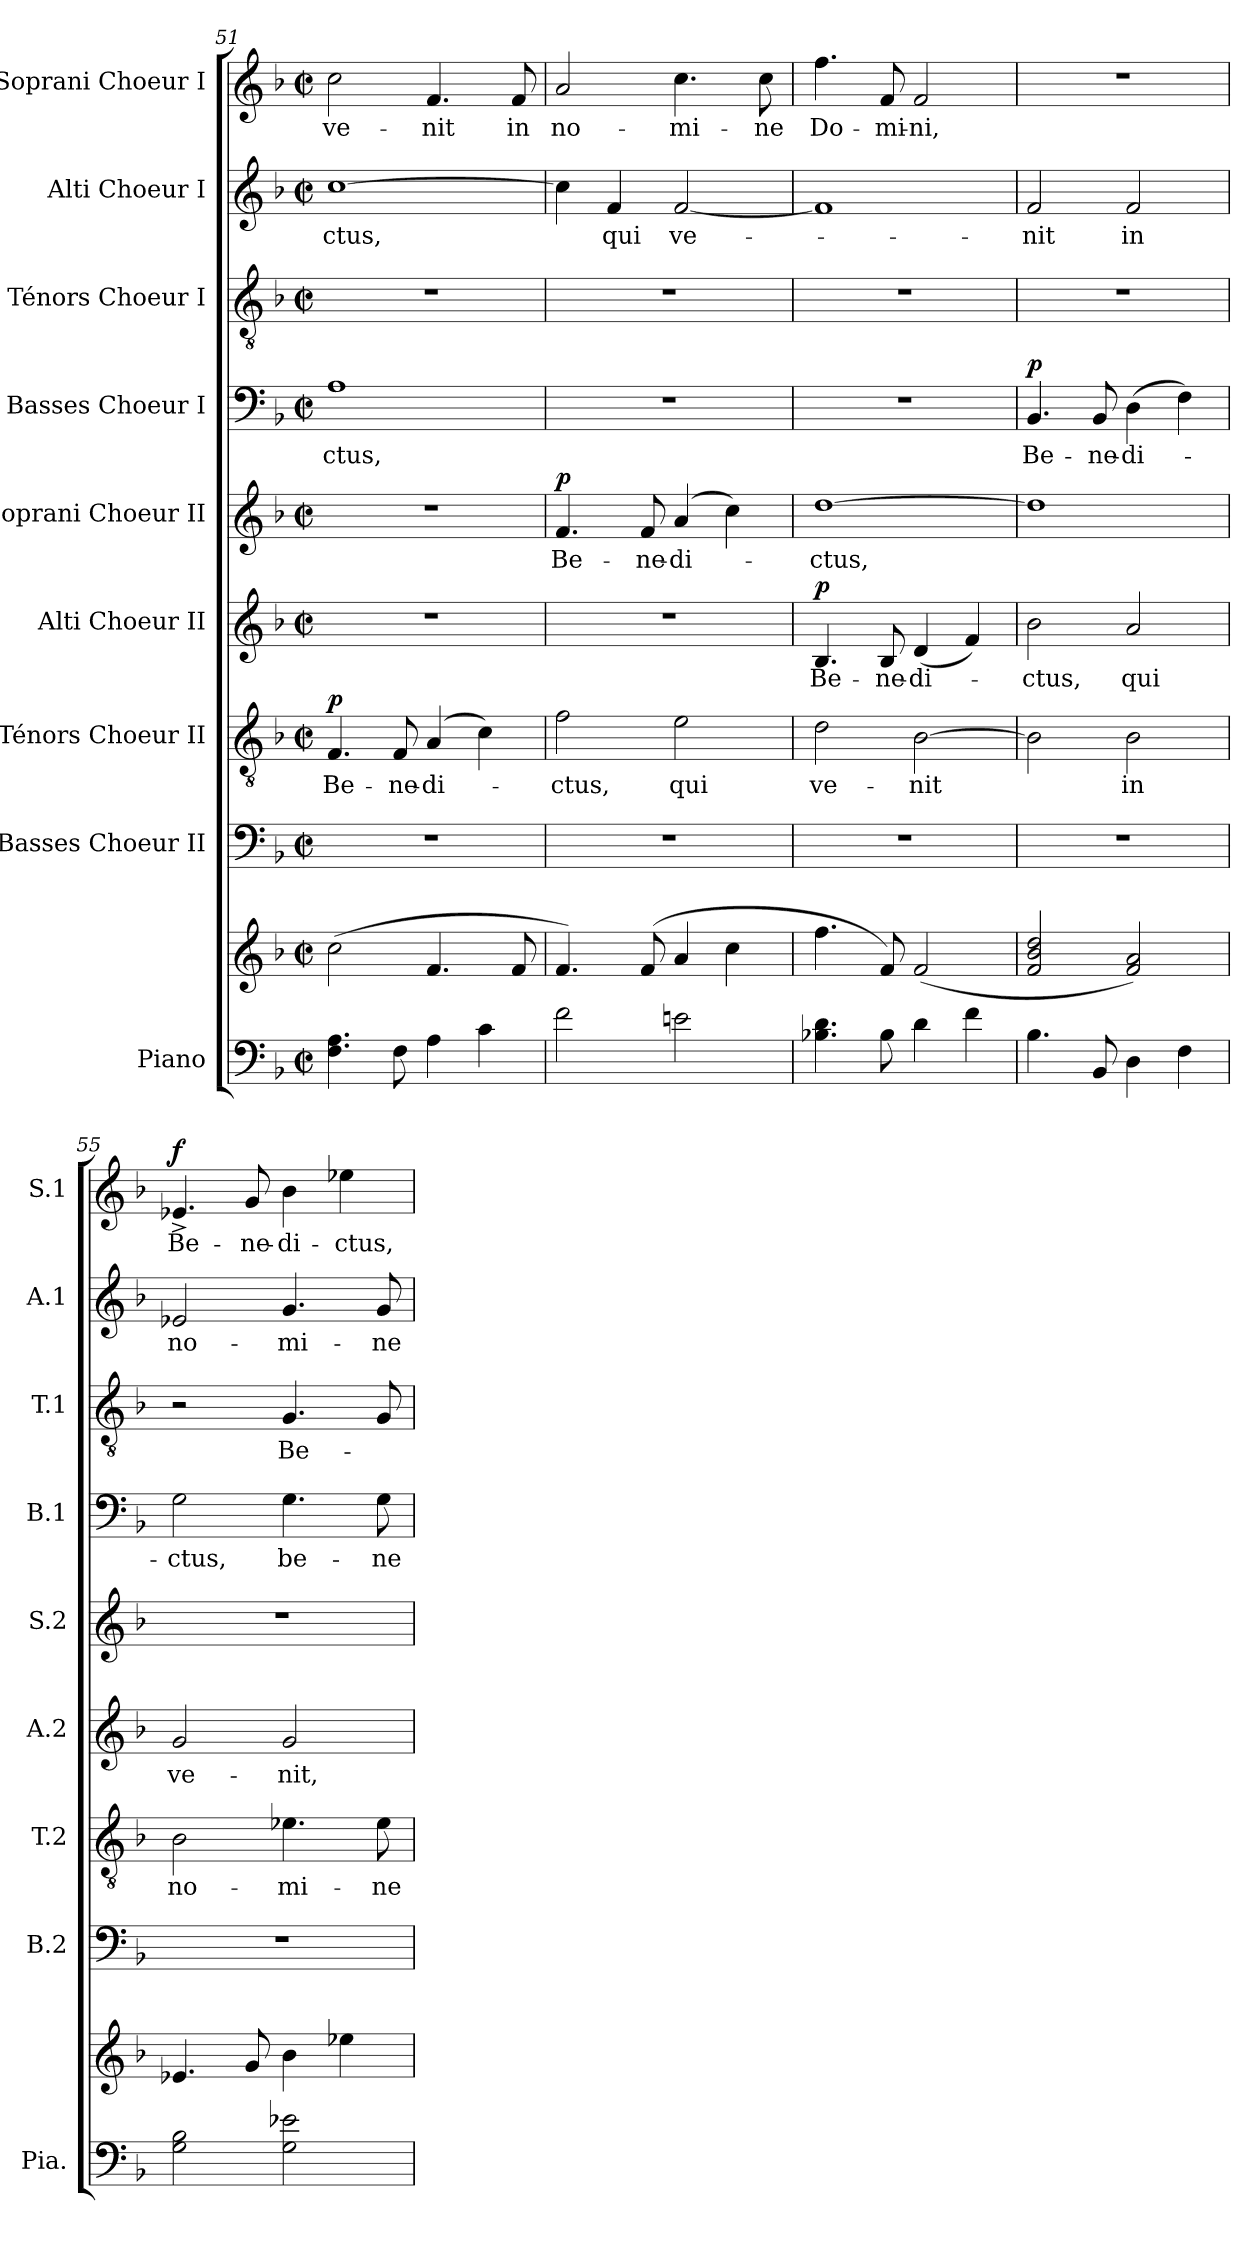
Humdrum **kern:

**kern	**kern	**kern	**kern	**text	**dynam	**kern	**text	**dynam	**kern	**text	**dynam	**kern	**text	**dynam	**kern	**text	**kern	**text	**kern	**text	**dynam
*part9	*part9	*part8	*part7	*part7	*part7	*part6	*part6	*part6	*part5	*part5	*part5	*part4	*part4	*part4	*part3	*part3	*part2	*part2	*part1	*part1	*part1
*staff10	*staff9	*staff8	*staff7	*staff7	*staff7	*staff6	*staff6	*staff6	*staff5	*staff5	*staff5	*staff4	*staff4	*staff4	*staff3	*staff3	*staff2	*staff2	*staff1	*staff1	*staff1
*I"Piano	*	*I"Basses Choeur II	*I"Ténors Choeur II	*	*	*I"Alti Choeur II	*	*	*I"Soprani Choeur II	*	*	*I"Basses Choeur I	*	*	*I"Ténors Choeur I	*	*I"Alti Choeur I	*	*I"Soprani Choeur I	*	*
*I'Pia.	*	*I'B.2	*I'T.2	*	*	*I'A.2	*	*	*I'S.2	*	*	*I'B.1	*	*	*I'T.1	*	*I'A.1	*	*I'S.1	*	*
*clefF4	*clefG2	*clefF4	*clefGv2	*	*	*clefG2	*	*	*clefG2	*	*	*clefF4	*	*	*clefGv2	*	*clefG2	*	*clefG2	*	*
*k[b-]	*k[b-]	*k[b-]	*k[b-]	*	*	*k[b-]	*	*	*k[b-]	*	*	*k[b-]	*	*	*k[b-]	*	*k[b-]	*	*k[b-]	*	*
*M2/2	*M2/2	*M2/2	*M2/2	*	*	*M2/2	*	*	*M2/2	*	*	*M2/2	*	*	*M2/2	*	*M2/2	*	*M2/2	*	*
*met(c|)	*met(c|)	*met(c|)	*met(c|)	*	*	*met(c|)	*	*	*met(c|)	*	*	*met(c|)	*	*	*met(c|)	*	*met(c|)	*	*met(c|)	*	*
=51	=51	=51	=51	=51	=51	=51	=51	=51	=51	=51	=51	=51	=51	=51	=51	=51	=51	=51	=51	=51	=51
!	!	!	!	!	!LO:DY:a	!	!	!	!	!	!	!	!	!	!	!	!	!	!	!	!
4.F\ 4.A\	(2cc\	1r	4.F/	Be-	p	1r	.	.	1r	.	.	1A	-ctus,	.	1r	.	[1cc	-ctus,	2cc\	ve-	.
8F\	.	.	8F/	-ne-	.	.	.	.	.	.	.	.	.	.	.	.	.	.	.	.	.
4A\	4.f/	.	(4A/	-di-	.	.	.	.	.	.	.	.	.	.	.	.	.	.	4.f/	-nit	.
4c\	.	.	4c\)	.	.	.	.	.	.	.	.	.	.	.	.	.	.	.	.	.	.
.	8f/	.	.	.	.	.	.	.	.	.	.	.	.	.	.	.	.	.	8f/	in	.
=52	=52	=52	=52	=52	=52	=52	=52	=52	=52	=52	=52	=52	=52	=52	=52	=52	=52	=52	=52	=52	=52
!	!	!	!	!	!	!	!	!	!	!	!LO:DY:a	!	!	!	!	!	!	!	!	!	!
2f\	4.f/)	1r	2f\	-ctus,	.	1r	.	.	4.f/	Be-	p	1r	.	.	1r	.	4cc\]	.	2a/	no-	.
.	.	.	.	.	.	.	.	.	.	.	.	.	.	.	.	.	4f/	qui	.	.	.
.	(8f/	.	.	.	.	.	.	.	8f/	-ne-	.	.	.	.	.	.	.	.	.	.	.
2en\	4a/	.	2e\	qui	.	.	.	.	(4a/	-di-	.	.	.	.	.	.	[2f/	ve-	4.cc\	-mi-	.
.	4cc\	.	.	.	.	.	.	.	4cc\)	.	.	.	.	.	.	.	.	.	.	.	.
.	.	.	.	.	.	.	.	.	.	.	.	.	.	.	.	.	.	.	8cc\	-ne	.
=53	=53	=53	=53	=53	=53	=53	=53	=53	=53	=53	=53	=53	=53	=53	=53	=53	=53	=53	=53	=53	=53
!	!	!	!	!	!	!	!	!LO:DY:a	!	!	!	!	!	!	!	!	!	!	!	!	!
4.B-X\ 4.d\	4.ff\	1r	2d\	ve-	.	4.B-/	Be-	p	[1dd	-ctus,	.	1r	.	.	1r	.	1f]	.	4.ff\	Do-	.
8B-\	8f/)	.	.	.	.	8B-/	-ne-	.	.	.	.	.	.	.	.	.	.	.	8f/	-mi-	.
4d\	(>2f/	.	[2B-\	-nit	.	(4d/	-di-	.	.	.	.	.	.	.	.	.	.	.	2f/	-ni,	.
4f\	.	.	.	.	.	4f/)	.	.	.	.	.	.	.	.	.	.	.	.	.	.	.
=54	=54	=54	=54	=54	=54	=54	=54	=54	=54	=54	=54	=54	=54	=54	=54	=54	=54	=54	=54	=54	=54
!	!	!	!	!	!	!	!	!	!	!	!	!	!	!LO:DY:a	!	!	!	!	!	!	!
4.B-\	2f/ 2b-/ 2dd/	1r	2B-\]	.	.	2b-\	-ctus,	.	1dd]	.	.	4.BB-/	Be-	p	1r	.	2f/	-nit	1r	.	.
8BB-/	.	.	.	.	.	.	.	.	.	.	.	8BB-/	-ne-	.	.	.	.	.	.	.	.
4D\	2f/ 2a/)	.	2B-\	in	.	2a/	qui	.	.	.	.	(4D\	-di-	.	.	.	2f/	in	.	.	.
4F\	.	.	.	.	.	.	.	.	.	.	.	4F\)	.	.	.	.	.	.	.	.	.
=55	=55	=55	=55	=55	=55	=55	=55	=55	=55	=55	=55	=55	=55	=55	=55	=55	=55	=55	=55	=55	=55
!	!	!	!	!	!	!	!	!	!	!	!	!	!	!	!	!	!	!	!	!	!LO:DY:a
2G\ 2B-\	4.e-X/	1r	2B-\	no-	.	2g/	ve-	.	1r	.	.	2G\	-ctus,	.	2r	.	2e-X/	no-	4.e-X^/	Be-	f
.	8g/	.	.	.	.	.	.	.	.	.	.	.	.	.	.	.	.	.	8g/	-ne-	.
2G\ 2e-X\	4b-\	.	4.e-X\	-mi-	.	2g/	-nit,	.	.	.	.	4.G\	be-	.	4.G/	Be-	4.g/	-mi-	4b-\	-di-	.
.	4ee-X\	.	.	.	.	.	.	.	.	.	.	.	.	.	.	.	.	.	4ee-X\	-ctus,	.
.	.	.	8e-\	-ne	.	.	.	.	.	.	.	8G\	-ne-	.	8G/	.	8g/	-ne	.	.	.
=	=	=	=	=	=	=	=	=	=	=	=	=	=	=	=	=	=	=	=	=	=
*-	*-	*-	*-	*-	*-	*-	*-	*-	*-	*-	*-	*-	*-	*-	*-	*-	*-	*-	*-	*-	*-
